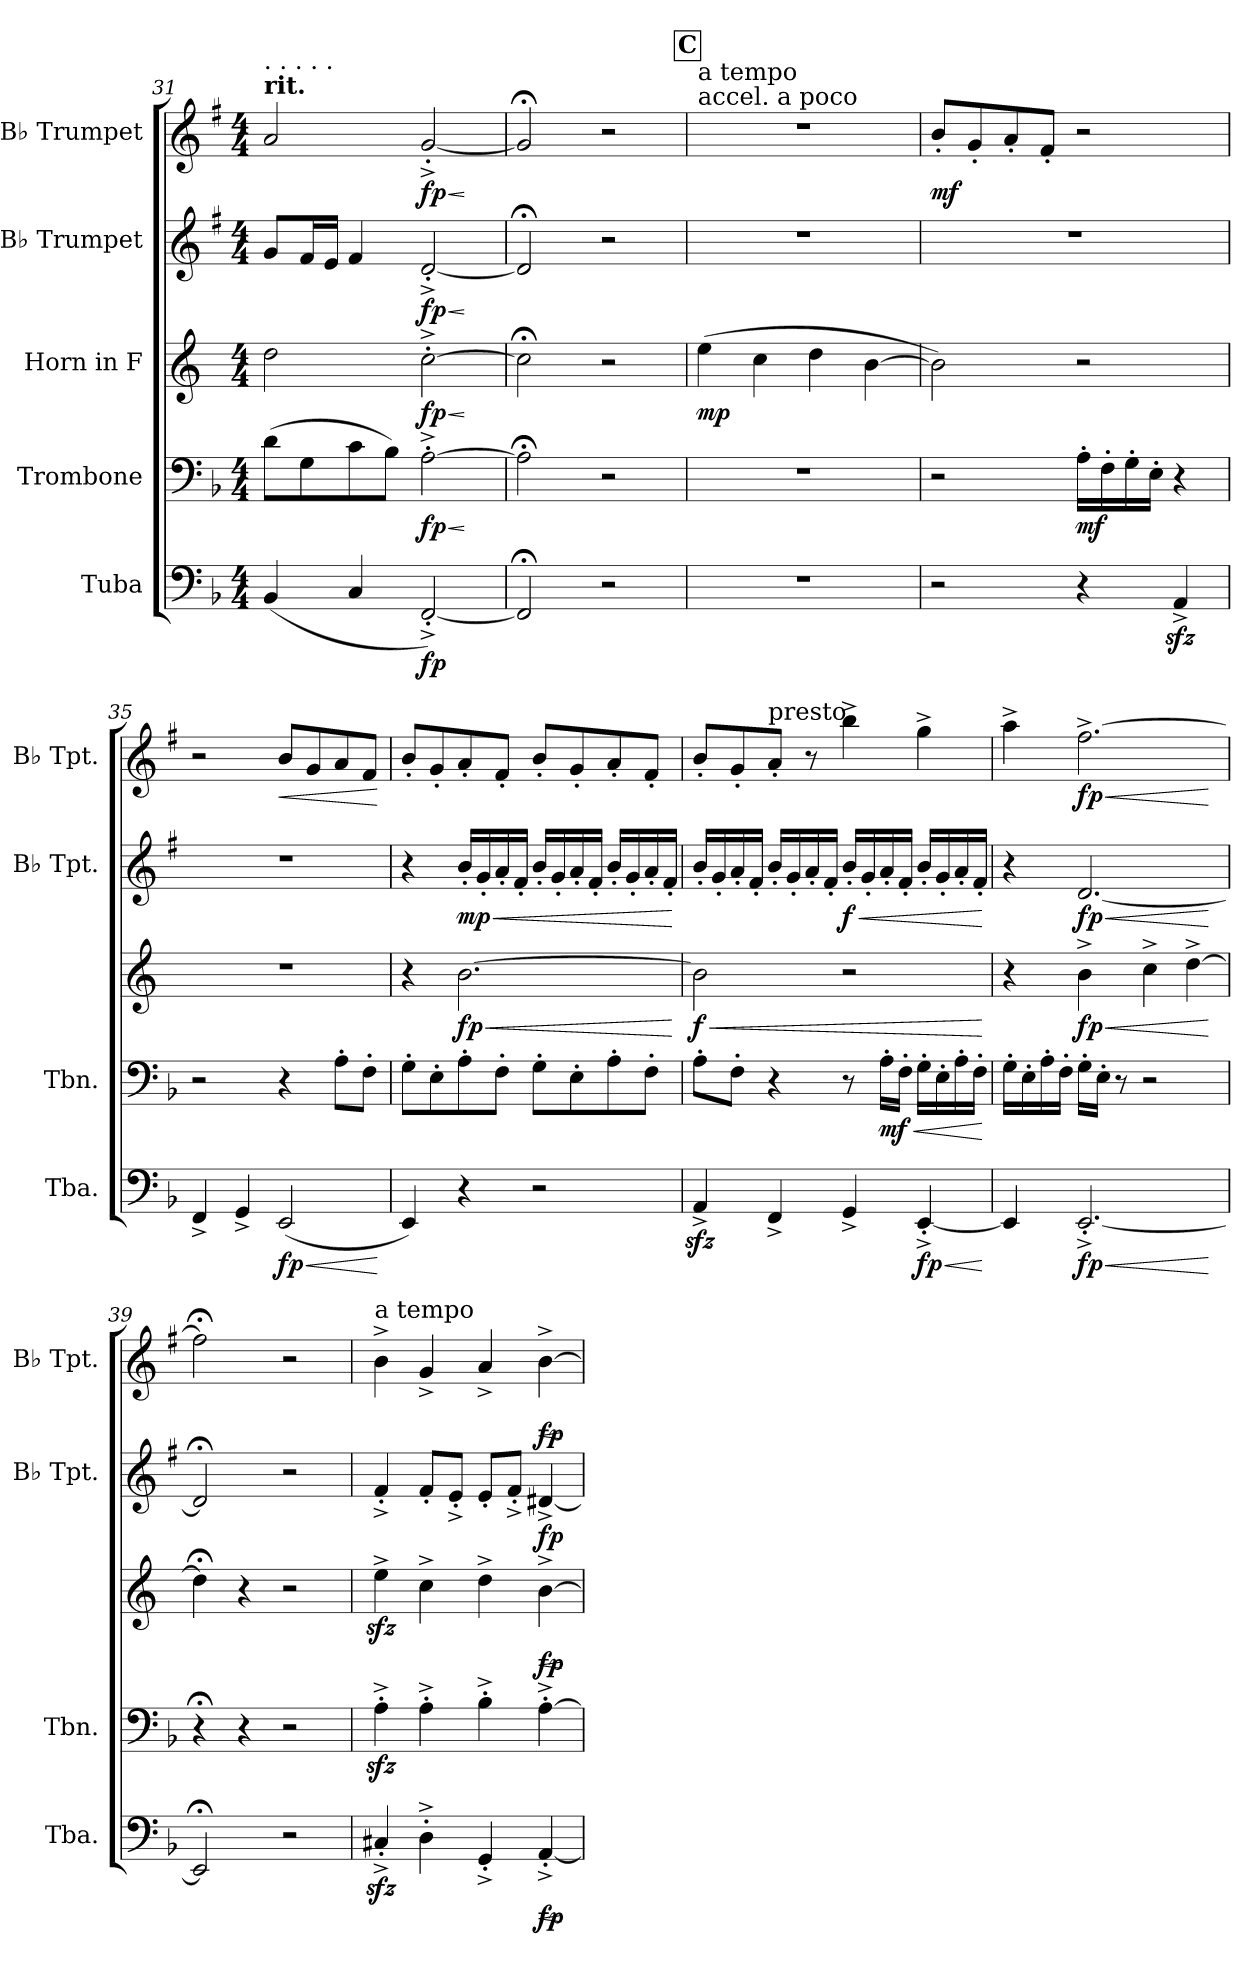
**kern	**dynam	**kern	**dynam	**kern	**dynam	**kern	**dynam	**kern	**dynam
*part5	*part5	*part4	*part4	*part3	*part3	*part2	*part2	*part1	*part1
*staff5	*staff5	*staff4	*staff4	*staff3	*staff3	*staff2	*staff2	*staff1	*staff1
*I"Tuba	*	*I"Trombone	*	*I"Horn in F	*	*I"B♭ Trumpet	*	*I"B♭ Trumpet	*
*I'Tba.	*	*I'Tbn.	*	*	*	*I'B♭ Tpt.	*	*I'B♭ Tpt.	*
!!LO:PB:g=z
*clefF4	*	*clefF4	*	*clefG2	*	*clefG2	*	*clefG2	*
*	*	*	*	*ITrd4c7	*	*ITrd1c2	*	*ITrd1c2	*
*k[b-]	*	*k[b-]	*	*k[b-]	*	*k[b-]	*	*k[b-]	*
*M4/4	*	*M4/4	*	*M4/4	*	*M4/4	*	*M4/4	*
=31	=31	=31	=31	=31	=31	=31	=31	=31	=31
!	!	!	!	!	!	!	!	!LO:TX:a:B:t=rit.	!
!	!	!	!	!	!	!	!	!LO:TX:a:t=.   .   .   .   .	!
(4BB-/	.	(8d\L	.	2g\	.	8f/L	.	2g/	.
.	.	8G\	.	.	.	16e/L	.	.	.
.	.	.	.	.	.	16d/JJ	.	.	.
4C/	.	8c\	.	.	.	4e/	.	.	.
.	.	8B-\J)	.	.	.	.	.	.	.
!	!LO:DY:b	!	!LO:HP:b	!	!LO:HP:b	!	!LO:HP:b	!	!LO:HP:b
!	!	!	!LO:DY:n=1:b	!	!LO:DY:n=1:b	!	!LO:DY:n=1:b	!	!LO:DY:n=1:b
[2FF'^/)	fp	[2A'^\	< fp	[2f^'\	< fp	[2c'^/	< fp	[2f'^/	< fp
.	.	.	[	.	[	.	[	.	[
=32	=32	=32	=32	=32	=32	=32	=32	=32	=32
2FF;</]	.	2A;<\]	.	2f;<\]	.	2c;</]	.	2f;</]	.
2r	.	2r	.	2r	.	2r	.	2r	.
!!LO:REH:place=s1:a:B:fs=14:t=C
=33	=33	=33	=33	=33	=33	=33	=33	=33	=33
!	!	!	!	!	!	!	!	!LO:TX:a:t=accel. a poco	!
!	!	!	!	!	!	!	!	!LO:TX:a:t=a tempo	!
!	!	!	!	!	!LO:DY:b	!	!	!	!
1r	.	1r	.	(4a\	mp	1r	.	1r	.
.	.	.	.	4f\	.	.	.	.	.
.	.	.	.	4g\	.	.	.	.	.
.	.	.	.	[4e\	.	.	.	.	.
=34	=34	=34	=34	=34	=34	=34	=34	=34	=34
!	!	!	!	!	!	!	!	!	!LO:DY:b
2r	.	2r	.	2e\])	.	1r	.	8a'/L	mf
.	.	.	.	.	.	.	.	8f'/	.
.	.	.	.	.	.	.	.	8g'/	.
.	.	.	.	.	.	.	.	8e'/J	.
!	!	!	!LO:DY:b	!	!	!	!	!	!
4r	.	16A'\LL	mf	2r	.	.	.	2r	.
.	.	16F'\	.	.	.	.	.	.	.
.	.	16G'\	.	.	.	.	.	.	.
.	.	16E'\JJ	.	.	.	.	.	.	.
4AAzz<^/	.	4r	.	.	.	.	.	.	.
=35	=35	=35	=35	=35	=35	=35	=35	=35	=35
4FF^/	.	2r	.	1r	.	1r	.	2r	.
4GG^/	.	.	.	.	.	.	.	.	.
!	!LO:HP:b	!	!	!	!	!	!	!	!LO:HP:b
!	!LO:DY:n=1:b	!	!	!	!	!	!	!	!
(2EE/	< fp	4r	.	.	.	.	.	8a/L	<
.	.	.	.	.	.	.	.	8f/	.
.	.	8A'\L	.	.	.	.	.	8g/	.
.	.	8F'\J	.	.	.	.	.	8e/J	.
.	[	.	.	.	.	.	.	.	[
!!LO:LB:g=z
=36	=36	=36	=36	=36	=36	=36	=36	=36	=36
4EE/)	.	8G'\L	.	4r	.	4r	.	8a'/L	.
.	.	8E'\	.	.	.	.	.	8f'/	.
!	!	!	!	!	!LO:HP:b	!	!LO:HP:b	!	!
!	!	!	!	!	!LO:DY:n=1:b	!	!LO:DY:n=1:b	!	!
4r	.	8A'\	.	[2.e\	< fp	16a'/LL	< mp	8g'/	.
.	.	.	.	.	.	16f'/	.	.	.
.	.	8F'\J	.	.	.	16g'/	.	8e'/J	.
.	.	.	.	.	.	16e'/JJ	.	.	.
2r	.	8G'\L	.	.	.	16a'/LL	.	8a'/L	.
.	.	.	.	.	.	16f'/	.	.	.
.	.	8E'\	.	.	.	16g'/	.	8f'/	.
.	.	.	.	.	.	16e'/JJ	.	.	.
.	.	8A'\	.	.	.	16a'/LL	.	8g'/	.
.	.	.	.	.	.	16f'/	.	.	.
.	.	8F'\J	.	.	.	16g'/	.	8e'/J	.
.	.	.	.	.	.	16e'/JJ	.	.	.
.	.	.	.	.	[	.	[	.	.
=37	=37	=37	=37	=37	=37	=37	=37	=37	=37
!	!	!	!	!	!LO:HP:b	!	!	!	!
!	!	!	!	!	!LO:DY:n=1:b	!	!	!	!
4AAzz<^/	.	8A'\L	.	2e\]	< f	16a'/LL	.	8a'/L	.
.	.	.	.	.	.	16f'/	.	.	.
.	.	8F'\J	.	.	.	16g'/	.	8f'/	.
.	.	.	.	.	.	16e'/JJ	.	.	.
!	!	!	!	!	!	!	!	!LO:TX:a:t=presto	!
4FF^/	.	4r	.	.	.	16a'/LL	.	8g'/J	.
.	.	.	.	.	.	16f'/	.	.	.
.	.	.	.	.	.	16g'/	.	8r	.
.	.	.	.	.	.	16e'/JJ	.	.	.
!	!	!	!	!	!	!	!LO:HP:b	!	!
!	!	!	!	!	!	!	!LO:DY:n=1:b	!	!
4GG^/	.	8r	.	2r	.	16a'/LL	< f	4aa^\	.
.	.	.	.	.	.	16f'/	.	.	.
!	!	!	!LO:HP:b	!	!	!	!	!	!
!	!	!	!LO:DY:n=1:b	!	!	!	!	!	!
.	.	16A'\LL	< mf	.	.	16g'/	.	.	.
.	.	16F'\JJ	.	.	.	16e'/JJ	.	.	.
!	!LO:HP:b	!	!	!	!	!	!	!	!
!	!LO:DY:n=1:b	!	!	!	!	!	!	!	!
[4EE^'/	< fp	16G'\LL	.	.	.	16a'/LL	.	4ff^\	.
.	.	16E'\	.	.	.	16f'/	.	.	.
.	.	16A'\	.	.	.	16g'/	.	.	.
.	.	16F'\JJ	.	.	.	16e'/JJ	.	.	.
.	[	.	[	.	[	.	[	.	.
=38	=38	=38	=38	=38	=38	=38	=38	=38	=38
4EE/]	.	16G'\LL	.	4r	.	4r	.	4gg^\	.
.	.	16E'\	.	.	.	.	.	.	.
.	.	16A'\	.	.	.	.	.	.	.
.	.	16F'\JJ	.	.	.	.	.	.	.
!	!LO:HP:b	!	!	!	!LO:HP:b	!	!LO:HP:b	!	!LO:HP:b
!	!LO:DY:n=1:b	!	!	!	!LO:DY:n=1:b	!	!LO:DY:n=1:b	!	!LO:DY:n=1:b
[2.EE'^/	< fp	16G'\LL	.	4e^\	< fp	[2.c/	< fp	[2.ee^\	< fp
.	.	16E'\JJ	.	.	.	.	.	.	.
.	.	8r	.	.	.	.	.	.	.
.	.	2r	.	4f^\	.	.	.	.	.
.	.	.	.	[4g^\	.	.	.	.	.
.	[	.	.	.	[	.	[	.	[
=39	=39	=39	=39	=39	=39	=39	=39	=39	=39
2EE;</]	.	4r;<	.	4g;<\]	.	2c;</]	.	2ee;<\]	.
.	.	4r	.	4r	.	.	.	.	.
2r	.	2r	.	2r	.	2r	.	2r	.
!!LO:PB:g=z
=40	=40	=40	=40	=40	=40	=40	=40	=40	=40
!	!	!	!	!	!	!	!	!LO:TX:a:t=a tempo	!
4C#Xzz<'^/	.	4Azz<'^\	.	4azz<^\	.	4e'^/	.	4a^\	.
4D'^\	.	4A'^\	.	4f^\	.	8e'/L	.	4f^/	.
.	.	.	.	.	.	8d'^/J	.	.	.
4GG'^/	.	4B-'^\	.	4g^\	.	8d'/L	.	4g^/	.
.	.	.	.	.	.	8e'^/J	.	.	.
!	!LO:HP:b	!	!	!	!LO:HP:b	!	!	!	!LO:HP:b
!	!LO:DY:n=1:b	!	!	!	!LO:DY:n=1:b	!	!LO:DY:b	!	!LO:DY:n=1:b
[4AA'^/	< fp	[4A'^\	.	[4e^\	< fp	[4c#X^/	fp	[4a^\	< fp
.	[	.	.	.	[	.	.	.	[
=	=	=	=	=	=	=	=	=	=
*-	*-	*-	*-	*-	*-	*-	*-	*-	*-
